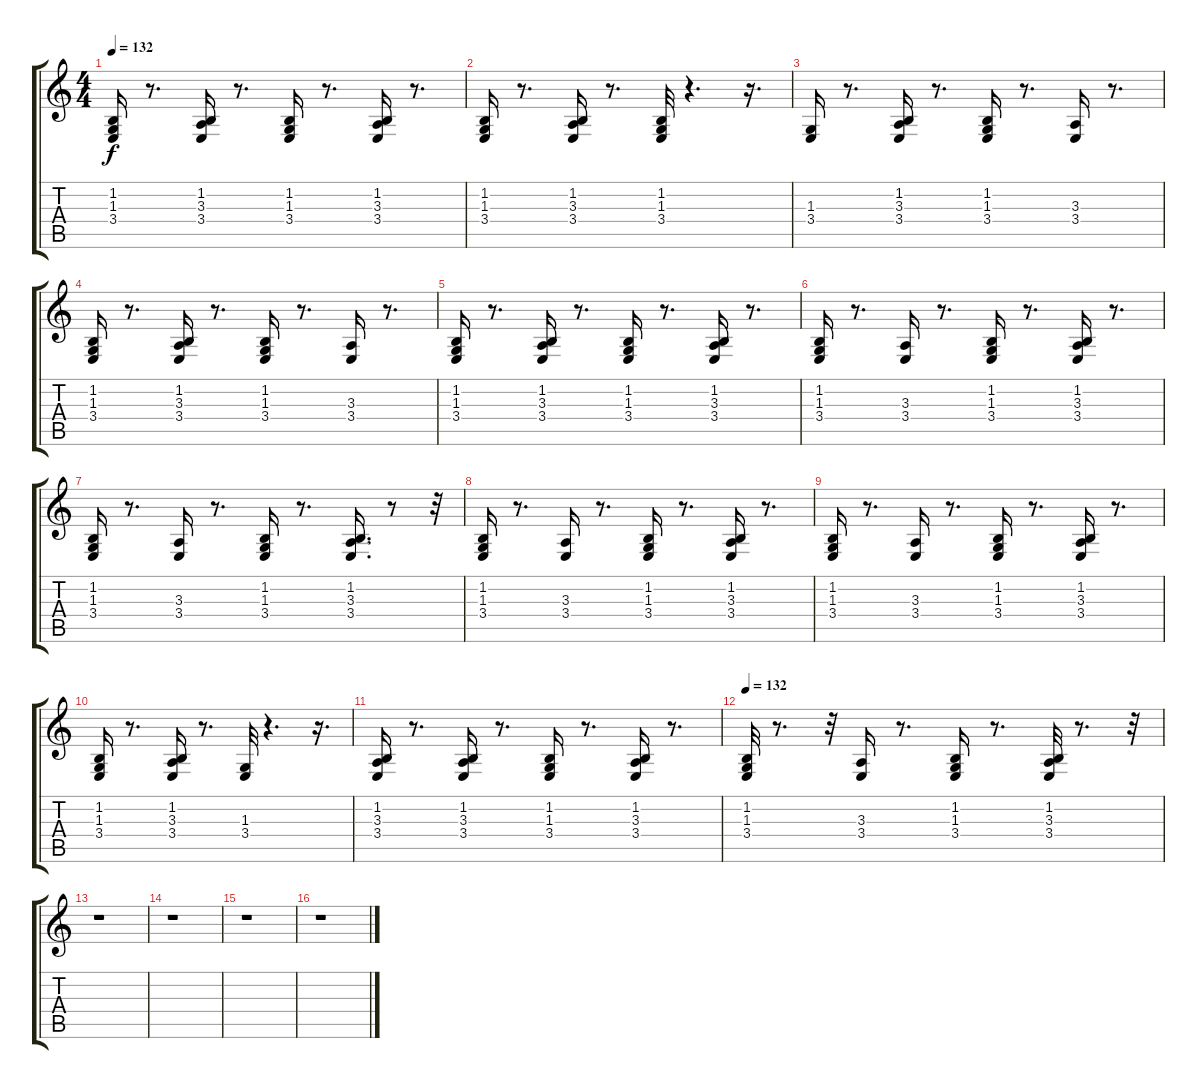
\track "" {instrument fx1rain}
\staff {score tabs}
\tuning (Eb4 Bb3 Gb3 Db3 Ab2 Eb2) {hide}
\ts (4 4)
\tempo 132
\clef g2
\ks c
(1.2 1.3 3.4).16{dy f} r.8{d} (1.2 3.3 3.4).16 r.8{d} (1.2 1.3 3.4).16 r.8{d} (1.2 3.3 3.4).16 r.8{d} |
(1.2 1.3 3.4).16 r.8{d} (1.2 3.3 3.4).16 r.8{d} (1.2 1.3 3.4).32 r.4{d} r.16{d} |
(1.3 3.4).16 r.8{d} (1.2 3.3 3.4).16 r.8{d} (1.2 1.3 3.4).16 r.8{d} (3.3 3.4).16 r.8{d} |
(1.2 1.3 3.4).16 r.8{d} (1.2 3.3 3.4).16 r.8{d} (1.2 1.3 3.4).16 r.8{d} (3.3 3.4).16 r.8{d} |
(1.2 1.3 3.4).16 r.8{d} (1.2 3.3 3.4).16 r.8{d} (1.2 1.3 3.4).16 r.8{d} (1.2 3.3 3.4).16 r.8{d} |
(1.2 1.3 3.4).16 r.8{d} (3.3 3.4).16 r.8{d} (1.2 1.3 3.4).16 r.8{d} (1.2 3.3 3.4).16 r.8{d} |
(1.2 1.3 3.4).16 r.8{d} (3.3 3.4).16 r.8{d} (1.2 1.3 3.4).16 r.8{d} (1.2 3.3 3.4).16{d} r.8 r.32 |
(1.2 1.3 3.4).16 r.8{d} (3.3 3.4).16 r.8{d} (1.2 1.3 3.4).16 r.8{d} (1.2 3.3 3.4).16 r.8{d} |
(1.2 1.3 3.4).16 r.8{d} (3.3 3.4).16 r.8{d} (1.2 1.3 3.4).16 r.8{d} (1.2 3.3 3.4).16 r.8{d} |
(1.2 1.3 3.4).16 r.8{d} (1.2 3.3 3.4).16 r.8{d} (1.3 3.4).32 r.4{d} r.16{d} |
(1.2 3.3 3.4).16 r.8{d} (1.2 3.3 3.4).16 r.8{d} (1.2 1.3 3.4).16 r.8{d} (1.2 3.3 3.4).16 r.8{d} |
\tempo 132
(1.2 1.3 3.4).32 r.8{d} r.32 (3.3 3.4).16 r.8{d} (1.2 1.3 3.4).16 r.8{d} (1.2 3.3 3.4).32 r.8{d} r.32 |
r.1 |
r.1 |
r.1 |
r.1
